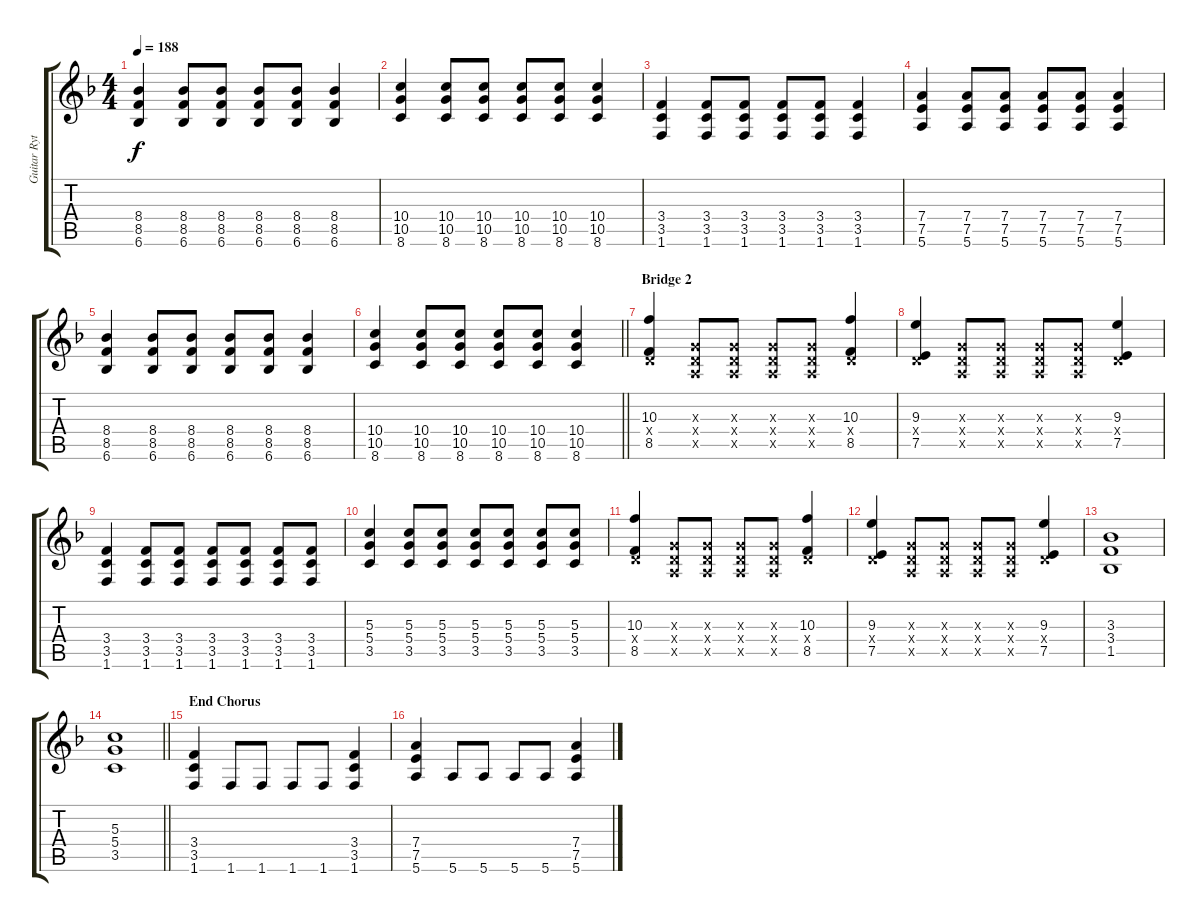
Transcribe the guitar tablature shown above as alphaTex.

\track ("Guitar Rythmic" "Guitar Ryt") {instrument overdrivenguitar}
\staff {score tabs}
\tuning (E4 B3 G3 D3 A2 E2) {hide}
\ts (4 4)
\tempo 188
\clef g2
\ks f
(8.4 8.5 6.6).4{dy f} (8.4 8.5 6.6).8 (8.4 8.5 6.6).8 (8.4 8.5 6.6).8 (8.4 8.5 6.6).8 (8.4 8.5 6.6).4 |
(10.4 10.5 8.6).4 (10.4 10.5 8.6).8 (10.4 10.5 8.6).8 (10.4 10.5 8.6).8 (10.4 10.5 8.6).8 (10.4 10.5 8.6).4 |
(3.4 3.5 1.6).4 (3.4 3.5 1.6).8 (3.4 3.5 1.6).8 (3.4 3.5 1.6).8 (3.4 3.5 1.6).8 (3.4 3.5 1.6).4 |
(7.4 7.5 5.6).4 (7.4 7.5 5.6).8 (7.4 7.5 5.6).8 (7.4 7.5 5.6).8 (7.4 7.5 5.6).8 (7.4 7.5 5.6).4 |
(8.4 8.5 6.6).4 (8.4 8.5 6.6).8 (8.4 8.5 6.6).8 (8.4 8.5 6.6).8 (8.4 8.5 6.6).8 (8.4 8.5 6.6).4 |
\barLineRight lightlight
(10.4 10.5 8.6).4 (10.4 10.5 8.6).8 (10.4 10.5 8.6).8 (10.4 10.5 8.6).8 (10.4 10.5 8.6).8 (10.4 10.5 8.6).4 |
\section ("" "Bridge 2")
(10.3 0.4{x} 8.5).4 (0.3{x} 0.4{x} 0.5{x}).8 (0.3{x} 0.4{x} 0.5{x}).8 (0.3{x} 0.4{x} 0.5{x}).8 (0.3{x} 0.4{x} 0.5{x}).8 (10.3 0.4{x} 8.5).4 |
(9.3 0.4{x} 7.5).4 (0.3{x} 0.4{x} 0.5{x}).8 (0.3{x} 0.4{x} 0.5{x}).8 (0.3{x} 0.4{x} 0.5{x}).8 (0.3{x} 0.4{x} 0.5{x}).8 (9.3 0.4{x} 7.5).4 |
(3.4 3.5 1.6).4 (3.4 3.5 1.6).8 (3.4 3.5 1.6).8 (3.4 3.5 1.6).8 (3.4 3.5 1.6).8 (3.4 3.5 1.6).8 (3.4 3.5 1.6).8 |
(5.3 5.4 3.5).4 (5.3 5.4 3.5).8 (5.3 5.4 3.5).8 (5.3 5.4 3.5).8 (5.3 5.4 3.5).8 (5.3 5.4 3.5).8 (5.3 5.4 3.5).8 |
(10.3 0.4{x} 8.5).4 (0.3{x} 0.4{x} 0.5{x}).8 (0.3{x} 0.4{x} 0.5{x}).8 (0.3{x} 0.4{x} 0.5{x}).8 (0.3{x} 0.4{x} 0.5{x}).8 (10.3 0.4{x} 8.5).4 |
(9.3 0.4{x} 7.5).4 (0.3{x} 0.4{x} 0.5{x}).8 (0.3{x} 0.4{x} 0.5{x}).8 (0.3{x} 0.4{x} 0.5{x}).8 (0.3{x} 0.4{x} 0.5{x}).8 (9.3 0.4{x} 7.5).4 |
(3.3 3.4 1.5).1 |
\barLineRight lightlight
(5.3 5.4 3.5).1 |
\section ("" "End Chorus")
(3.4 3.5 1.6).4 1.6.8 1.6.8 1.6.8 1.6.8 (3.4 3.5 1.6).4 |
(7.4 7.5 5.6).4 5.6.8 5.6.8 5.6.8 5.6.8 (7.4 7.5 5.6).4
